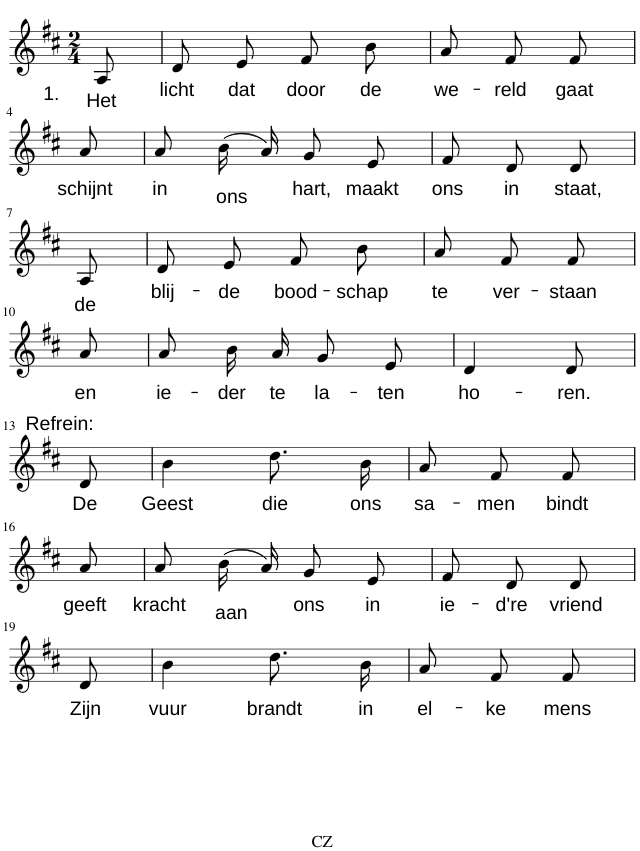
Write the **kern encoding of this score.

**kern	**text
*part1	*part1
*staff1	*staff1
*I"Piano	*
*I'Pno.	*
*clefG2	*
*k[f#c#]	*
*M2/4	*
=1	=1
!	!LO:LY:b
8A/	Het
=2	=2
!	!LO:LY:b
8d/L	licht
!	!LO:LY:b
8e/J	dat
!	!LO:LY:b
8f#/L	door
!	!LO:LY:b
8b/J	de
=3	=3
!	!LO:LY:b
8a/L	we-
!	!LO:LY:b
8f#/J	-reld
!	!LO:LY:b
8f#/	gaat
!!LO:LB:g=z
=4	=4
!LO:TX:a:t=1.	!
!	!LO:LY:b
8a/	schijnt
=5	=5
!	!LO:LY:b
8a/L	in
!	!LO:LY:b
(16b/L	ons
16a/JJ)	.
!	!LO:LY:b
8g/L	hart,
!	!LO:LY:b
8e/J	maakt
=6	=6
!	!LO:LY:b
8f#/L	ons
!	!LO:LY:b
8d/J	in
!	!LO:LY:b
8d/	staat,
!!LO:LB:g=z
=7	=7
!	!LO:LY:b
8A/	de
=8	=8
!	!LO:LY:b
8d/L	blij-
!	!LO:LY:b
8e/J	-de
!	!LO:LY:b
8f#/L	bood-
!	!LO:LY:b
8b/J	-schap
=9	=9
!	!LO:LY:b
8a/L	te
!	!LO:LY:b
8f#/J	ver-
!	!LO:LY:b
8f#/	-staan
!!LO:LB:g=z
=10	=10
!	!LO:LY:b
8a/	en
=11	=11
!	!LO:LY:b
8a/L	ie-
!	!LO:LY:b
16b/L	-der
!	!LO:LY:b
16a/JJ	te
!	!LO:LY:b
8g/L	la-
!	!LO:LY:b
8e/J	-ten
=12	=12
!	!LO:LY:b
4d/	ho-
!	!LO:LY:b
8d/	-ren.
!!LO:LB:g=z
=13	=13
!LO:TX:a:t=Refrein&colon;	!
!	!LO:LY:b
8d/	De
=14	=14
!	!LO:LY:b
4b\	Geest
!	!LO:LY:b
8.dd\L	die
!	!LO:LY:b
16b\Jk	ons
=15	=15
!	!LO:LY:b
8a/L	sa-
!	!LO:LY:b
8f#/J	-men
!	!LO:LY:b
8f#/	bindt
!!LO:LB:g=z
=16	=16
!	!LO:LY:b
8a/	geeft
=17	=17
!	!LO:LY:b
8a/L	kracht
!	!LO:LY:b
(16b/L	aan
16a/JJ)	.
!	!LO:LY:b
8g/L	ons
!	!LO:LY:b
8e/J	in
=18	=18
!	!LO:LY:b
8f#/L	ie-
!	!LO:LY:b
8d/J	-d're
!	!LO:LY:b
8d/	vriend
!!LO:LB:g=z
=19	=19
!	!LO:LY:b
8d/	Zijn
=20	=20
!	!LO:LY:b
4b\	vuur
!	!LO:LY:b
8.dd\L	brandt
!	!LO:LY:b
16b\Jk	in
=21	=21
!	!LO:LY:b
8a/L	el-
!	!LO:LY:b
8f#/J	-ke
!	!LO:LY:b
8f#/	mens
=	=
*-	*-
